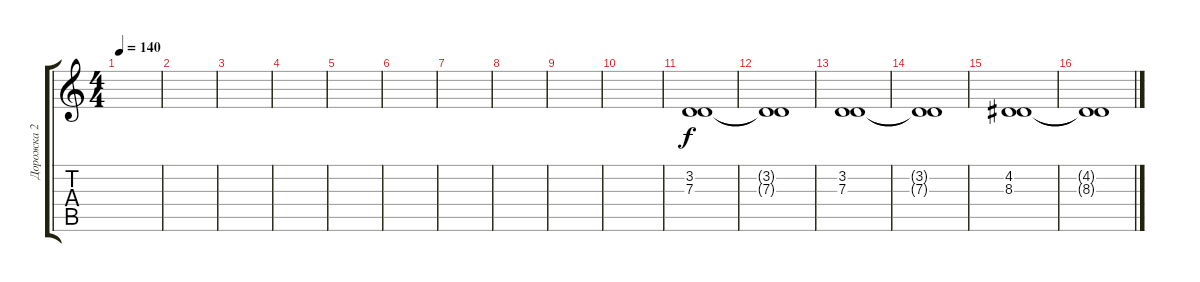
\track ("Дорожка 2" "Дорожка 2") {instrument synthstrings2}
\staff {score tabs}
\tuning (E4 B3 G3 D3 A2 E2) {hide}
\ts (4 4)
\tempo 140
\clef g2
\ks c
|
|
|
|
|
|
|
|
|
|
(3.2 7.3).1{dy f volume 9 balance 6 instrument pad2warm} |
(3.2{t} 7.3{t}).1 |
(3.2 7.3).1 |
(3.2{t} 7.3{t}).1 |
(4.2 8.3).1 |
(4.2{t} 8.3{t}).1
